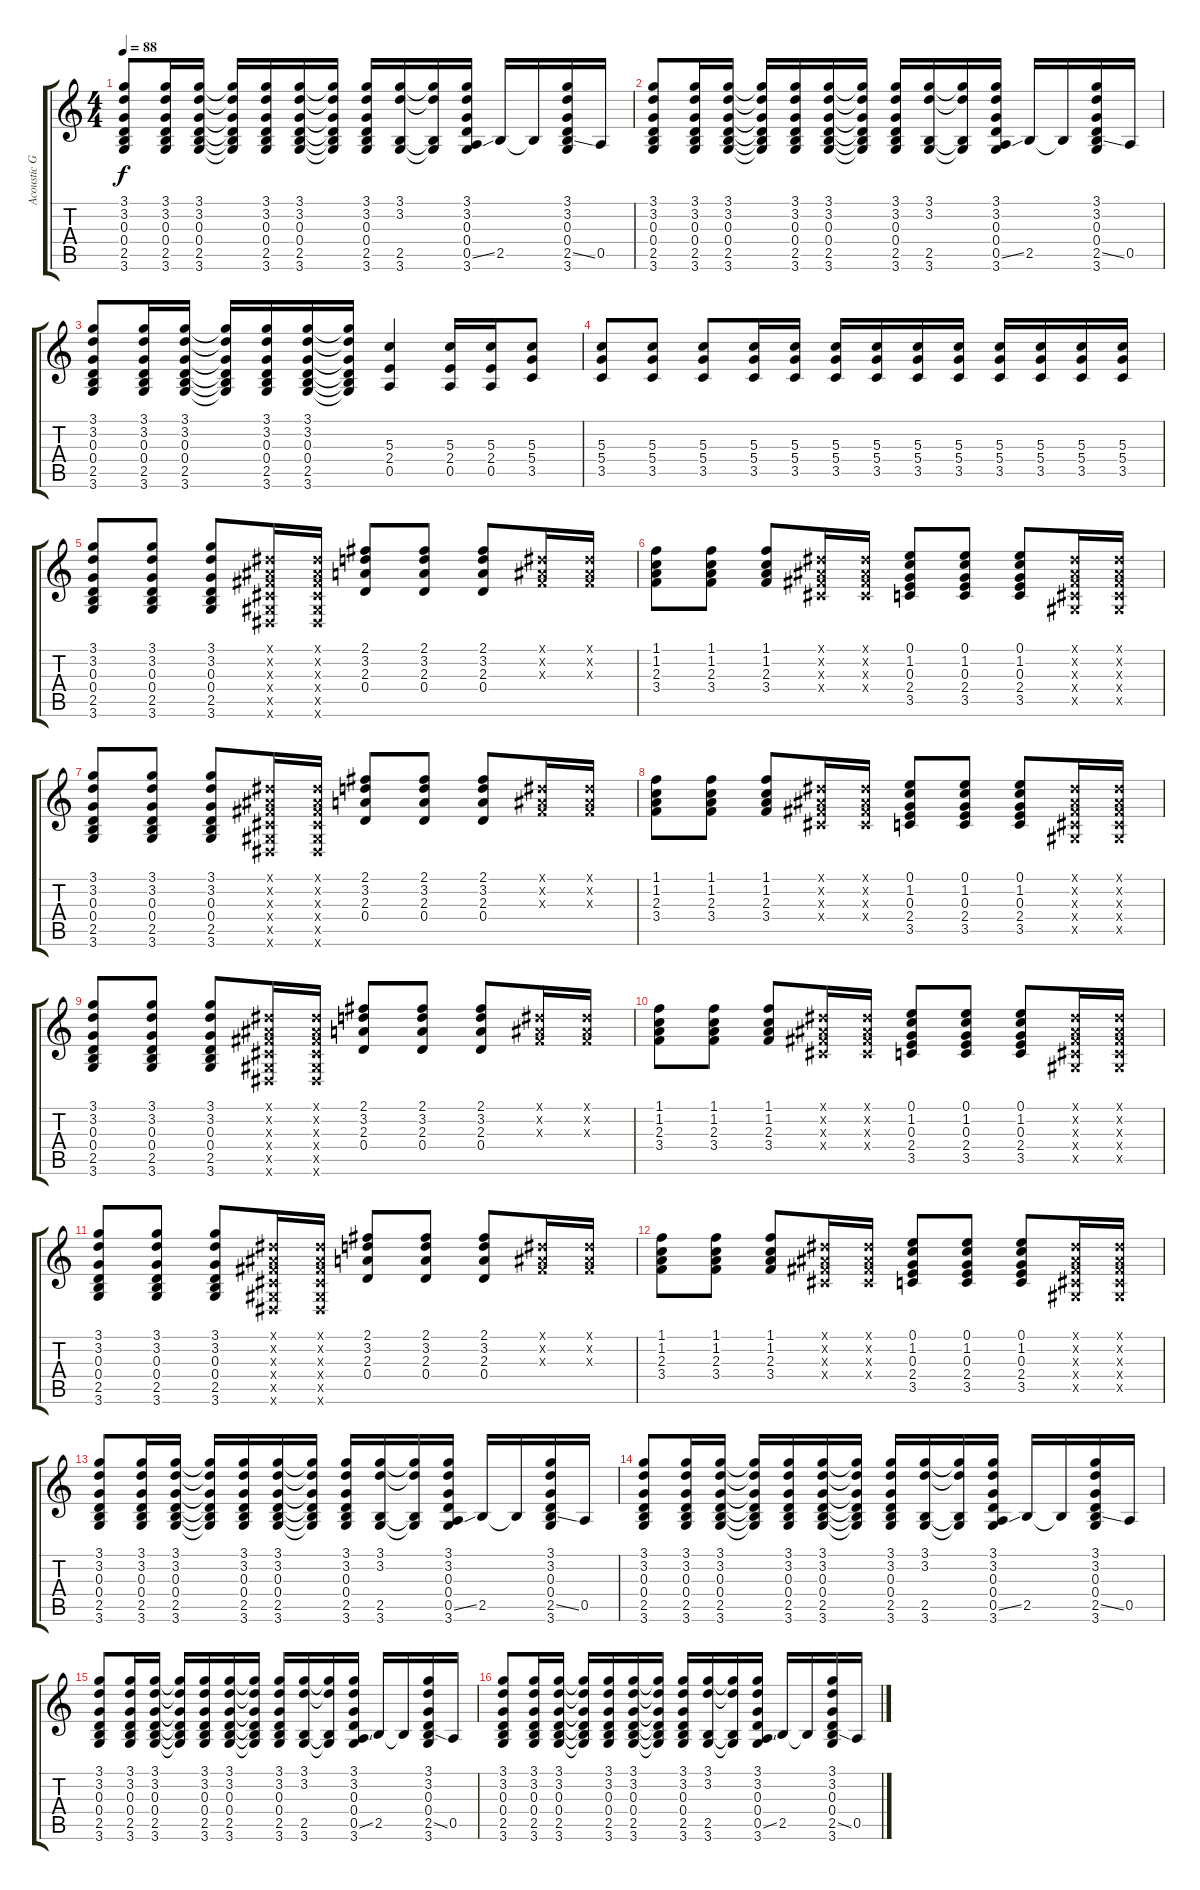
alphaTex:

\track ("Acoustic Guitar 2" "Acoustic G") {instrument acousticguitarsteel}
\staff {score tabs}
\tuning (E4 B3 G3 D3 A2 E2) {hide}
\ts (4 4)
\tempo 88
\clef g2
\ks c
(3.1 3.2 0.3 0.4 2.5 3.6).8{dy f} (3.1 3.2 0.3 0.4 2.5 3.6).16 (3.1 3.2 0.3 0.4 2.5 3.6).16 (3.1{t} 3.2{t} 0.3{t} 0.4{t} 2.5{t} 3.6{t}).16 (3.1 3.2 0.3 0.4 2.5 3.6).16 (3.1 3.2 0.3 0.4 2.5 3.6).16 (3.1{t} 3.2{t} 0.3{t} 0.4{t} 2.5{t} 3.6{t}).16 (3.1 3.2 0.3 0.4 2.5 3.6).16 (3.1 3.2 2.5 3.6).16 (3.1{t} 3.2{t} 2.5{t} 3.6{t}).16 (3.1 3.2 0.3 0.4 0.5{ss} 3.6).16 2.5.16 2.5{t}.16 (3.1 3.2 0.3 0.4 2.5{ss} 3.6).16 0.5.16 |
(3.1 3.2 0.3 0.4 2.5 3.6).8 (3.1 3.2 0.3 0.4 2.5 3.6).16 (3.1 3.2 0.3 0.4 2.5 3.6).16 (3.1{t} 3.2{t} 0.3{t} 0.4{t} 2.5{t} 3.6{t}).16 (3.1 3.2 0.3 0.4 2.5 3.6).16 (3.1 3.2 0.3 0.4 2.5 3.6).16 (3.1{t} 3.2{t} 0.3{t} 0.4{t} 2.5{t} 3.6{t}).16 (3.1 3.2 0.3 0.4 2.5 3.6).16 (3.1 3.2 2.5 3.6).16 (3.1{t} 3.2{t} 2.5{t} 3.6{t}).16 (3.1 3.2 0.3 0.4 0.5{ss} 3.6).16 2.5.16 2.5{t}.16 (3.1 3.2 0.3 0.4 2.5{ss} 3.6).16 0.5.16 |
(3.1 3.2 0.3 0.4 2.5 3.6).8 (3.1 3.2 0.3 0.4 2.5 3.6).16 (3.1 3.2 0.3 0.4 2.5 3.6).16 (3.1{t} 3.2{t} 0.3{t} 0.4{t} 2.5{t} 3.6{t}).16 (3.1 3.2 0.3 0.4 2.5 3.6).16 (3.1 3.2 0.3 0.4 2.5 3.6).16 (3.1{t} 3.2{t} 0.3{t} 0.4{t} 2.5{t} 3.6{t}).16 (5.3 2.4 0.5).4 (5.3 2.4 0.5).16 (5.3 2.4 0.5).16 (5.3 5.4 3.5).8 |
(5.3 5.4 3.5).8 (5.3 5.4 3.5).8 (5.3 5.4 3.5).8 (5.3 5.4 3.5).16 (5.3 5.4 3.5).16 (5.3 5.4 3.5).16 (5.3 5.4 3.5).16 (5.3 5.4 3.5).16 (5.3 5.4 3.5).16 (5.3 5.4 3.5).16 (5.3 5.4 3.5).16 (5.3 5.4 3.5).16 (5.3 5.4 3.5).16 |
(3.1 3.2 0.3 0.4 2.5 3.6).8 (3.1 3.2 0.3 0.4 2.5 3.6).8 (3.1 3.2 0.3 0.4 2.5 3.6).8 (-1.1{x} -1.2{x} -1.3{x} -1.4{x} -1.5{x} -1.6{x}).16 (-1.1{x} -1.2{x} -1.3{x} -1.4{x} -1.5{x} -1.6{x}).16 (2.1 3.2 2.3 0.4).8 (2.1 3.2 2.3 0.4).8 (2.1 3.2 2.3 0.4).8 (-1.1{x} -1.2{x} -1.3{x}).16 (-1.1{x} -1.2{x} -1.3{x}).16 |
(1.1 1.2 2.3 3.4).8 (1.1 1.2 2.3 3.4).8 (1.1 1.2 2.3 3.4).8 (-1.1{x} -1.2{x} -1.3{x} -1.4{x}).16 (-1.1{x} -1.2{x} -1.3{x} -1.4{x}).16 (0.1 1.2 0.3 2.4 3.5).8 (0.1 1.2 0.3 2.4 3.5).8 (0.1 1.2 0.3 2.4 3.5).8 (-1.1{x} -1.2{x} -1.3{x} -1.4{x} -1.5{x}).16 (-1.1{x} -1.2{x} -1.3{x} -1.4{x} -1.5{x}).16 |
(3.1 3.2 0.3 0.4 2.5 3.6).8 (3.1 3.2 0.3 0.4 2.5 3.6).8 (3.1 3.2 0.3 0.4 2.5 3.6).8 (-1.1{x} -1.2{x} -1.3{x} -1.4{x} -1.5{x} -1.6{x}).16 (-1.1{x} -1.2{x} -1.3{x} -1.4{x} -1.5{x} -1.6{x}).16 (2.1 3.2 2.3 0.4).8 (2.1 3.2 2.3 0.4).8 (2.1 3.2 2.3 0.4).8 (-1.1{x} -1.2{x} -1.3{x}).16 (-1.1{x} -1.2{x} -1.3{x}).16 |
(1.1 1.2 2.3 3.4).8 (1.1 1.2 2.3 3.4).8 (1.1 1.2 2.3 3.4).8 (-1.1{x} -1.2{x} -1.3{x} -1.4{x}).16 (-1.1{x} -1.2{x} -1.3{x} -1.4{x}).16 (0.1 1.2 0.3 2.4 3.5).8 (0.1 1.2 0.3 2.4 3.5).8 (0.1 1.2 0.3 2.4 3.5).8 (-1.1{x} -1.2{x} -1.3{x} -1.4{x} -1.5{x}).16 (-1.1{x} -1.2{x} -1.3{x} -1.4{x} -1.5{x}).16 |
(3.1 3.2 0.3 0.4 2.5 3.6).8 (3.1 3.2 0.3 0.4 2.5 3.6).8 (3.1 3.2 0.3 0.4 2.5 3.6).8 (-1.1{x} -1.2{x} -1.3{x} -1.4{x} -1.5{x} -1.6{x}).16 (-1.1{x} -1.2{x} -1.3{x} -1.4{x} -1.5{x} -1.6{x}).16 (2.1 3.2 2.3 0.4).8 (2.1 3.2 2.3 0.4).8 (2.1 3.2 2.3 0.4).8 (-1.1{x} -1.2{x} -1.3{x}).16 (-1.1{x} -1.2{x} -1.3{x}).16 |
(1.1 1.2 2.3 3.4).8 (1.1 1.2 2.3 3.4).8 (1.1 1.2 2.3 3.4).8 (-1.1{x} -1.2{x} -1.3{x} -1.4{x}).16 (-1.1{x} -1.2{x} -1.3{x} -1.4{x}).16 (0.1 1.2 0.3 2.4 3.5).8 (0.1 1.2 0.3 2.4 3.5).8 (0.1 1.2 0.3 2.4 3.5).8 (-1.1{x} -1.2{x} -1.3{x} -1.4{x} -1.5{x}).16 (-1.1{x} -1.2{x} -1.3{x} -1.4{x} -1.5{x}).16 |
(3.1 3.2 0.3 0.4 2.5 3.6).8 (3.1 3.2 0.3 0.4 2.5 3.6).8 (3.1 3.2 0.3 0.4 2.5 3.6).8 (-1.1{x} -1.2{x} -1.3{x} -1.4{x} -1.5{x} -1.6{x}).16 (-1.1{x} -1.2{x} -1.3{x} -1.4{x} -1.5{x} -1.6{x}).16 (2.1 3.2 2.3 0.4).8 (2.1 3.2 2.3 0.4).8 (2.1 3.2 2.3 0.4).8 (-1.1{x} -1.2{x} -1.3{x}).16 (-1.1{x} -1.2{x} -1.3{x}).16 |
(1.1 1.2 2.3 3.4).8 (1.1 1.2 2.3 3.4).8 (1.1 1.2 2.3 3.4).8 (-1.1{x} -1.2{x} -1.3{x} -1.4{x}).16 (-1.1{x} -1.2{x} -1.3{x} -1.4{x}).16 (0.1 1.2 0.3 2.4 3.5).8 (0.1 1.2 0.3 2.4 3.5).8 (0.1 1.2 0.3 2.4 3.5).8 (-1.1{x} -1.2{x} -1.3{x} -1.4{x} -1.5{x}).16 (-1.1{x} -1.2{x} -1.3{x} -1.4{x} -1.5{x}).16 |
(3.1 3.2 0.3 0.4 2.5 3.6).8 (3.1 3.2 0.3 0.4 2.5 3.6).16 (3.1 3.2 0.3 0.4 2.5 3.6).16 (3.1{t} 3.2{t} 0.3{t} 0.4{t} 2.5{t} 3.6{t}).16 (3.1 3.2 0.3 0.4 2.5 3.6).16 (3.1 3.2 0.3 0.4 2.5 3.6).16 (3.1{t} 3.2{t} 0.3{t} 0.4{t} 2.5{t} 3.6{t}).16 (3.1 3.2 0.3 0.4 2.5 3.6).16 (3.1 3.2 2.5 3.6).16 (3.1{t} 3.2{t} 2.5{t} 3.6{t}).16 (3.1 3.2 0.3 0.4 0.5{ss} 3.6).16 2.5.16 2.5{t}.16 (3.1 3.2 0.3 0.4 2.5{ss} 3.6).16 0.5.16 |
(3.1 3.2 0.3 0.4 2.5 3.6).8 (3.1 3.2 0.3 0.4 2.5 3.6).16 (3.1 3.2 0.3 0.4 2.5 3.6).16 (3.1{t} 3.2{t} 0.3{t} 0.4{t} 2.5{t} 3.6{t}).16 (3.1 3.2 0.3 0.4 2.5 3.6).16 (3.1 3.2 0.3 0.4 2.5 3.6).16 (3.1{t} 3.2{t} 0.3{t} 0.4{t} 2.5{t} 3.6{t}).16 (3.1 3.2 0.3 0.4 2.5 3.6).16 (3.1 3.2 2.5 3.6).16 (3.1{t} 3.2{t} 2.5{t} 3.6{t}).16 (3.1 3.2 0.3 0.4 0.5{ss} 3.6).16 2.5.16 2.5{t}.16 (3.1 3.2 0.3 0.4 2.5{ss} 3.6).16 0.5.16 |
(3.1 3.2 0.3 0.4 2.5 3.6).8 (3.1 3.2 0.3 0.4 2.5 3.6).16 (3.1 3.2 0.3 0.4 2.5 3.6).16 (3.1{t} 3.2{t} 0.3{t} 0.4{t} 2.5{t} 3.6{t}).16 (3.1 3.2 0.3 0.4 2.5 3.6).16 (3.1 3.2 0.3 0.4 2.5 3.6).16 (3.1{t} 3.2{t} 0.3{t} 0.4{t} 2.5{t} 3.6{t}).16 (3.1 3.2 0.3 0.4 2.5 3.6).16 (3.1 3.2 2.5 3.6).16 (3.1{t} 3.2{t} 2.5{t} 3.6{t}).16 (3.1 3.2 0.3 0.4 0.5{ss} 3.6).16 2.5.16 2.5{t}.16 (3.1 3.2 0.3 0.4 2.5{ss} 3.6).16 0.5.16 |
(3.1 3.2 0.3 0.4 2.5 3.6).8 (3.1 3.2 0.3 0.4 2.5 3.6).16 (3.1 3.2 0.3 0.4 2.5 3.6).16 (3.1{t} 3.2{t} 0.3{t} 0.4{t} 2.5{t} 3.6{t}).16 (3.1 3.2 0.3 0.4 2.5 3.6).16 (3.1 3.2 0.3 0.4 2.5 3.6).16 (3.1{t} 3.2{t} 0.3{t} 0.4{t} 2.5{t} 3.6{t}).16 (3.1 3.2 0.3 0.4 2.5 3.6).16 (3.1 3.2 2.5 3.6).16 (3.1{t} 3.2{t} 2.5{t} 3.6{t}).16 (3.1 3.2 0.3 0.4 0.5{ss} 3.6).16 2.5.16 2.5{t}.16 (3.1 3.2 0.3 0.4 2.5{ss} 3.6).16 0.5.16
